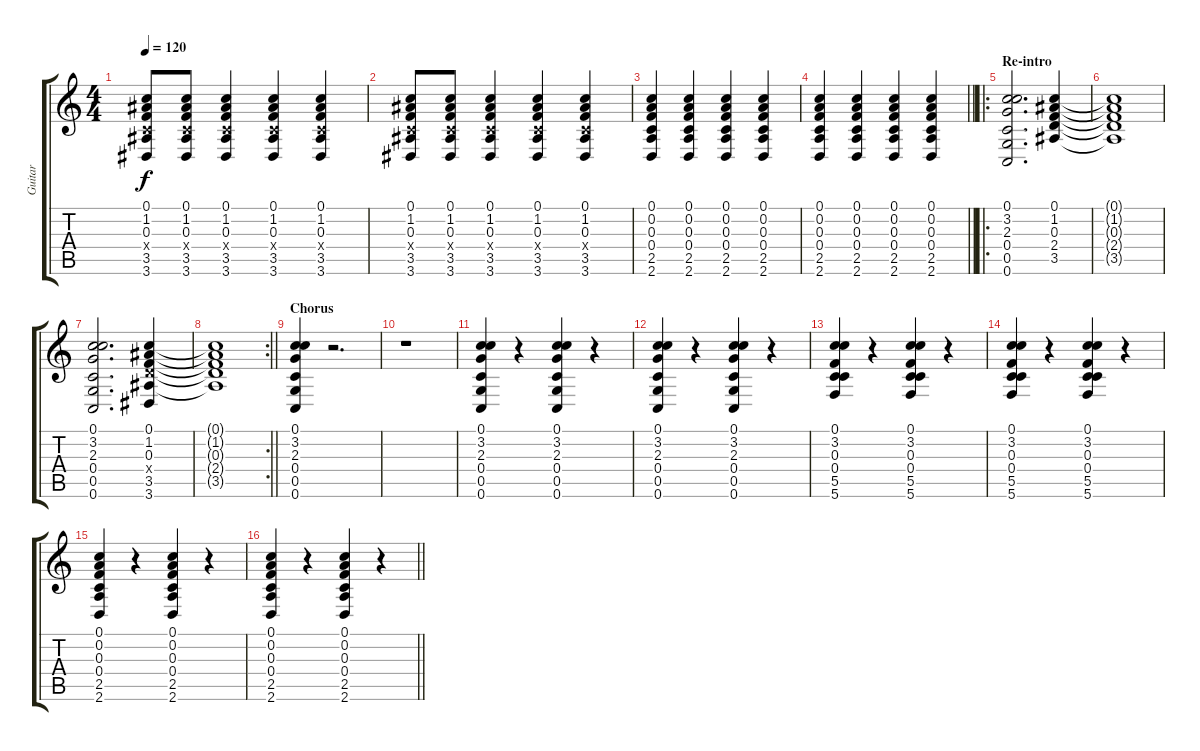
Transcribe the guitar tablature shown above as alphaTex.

\track ("Guitar" "Guitar") {instrument acousticguitarsteel}
\staff {score tabs}
\tuning (C4 A3 F3 C3 G2 C2) {hide}
\ts (4 4)
\tempo 120
\clef g2
\ks c
(0.1 1.2 0.3 0.4{x} 3.5 3.6).8{dy f} (0.1 1.2 0.3 0.4{x} 3.5 3.6).8 (0.1 1.2 0.3 0.4{x} 3.5 3.6).4 (0.1 1.2 0.3 0.4{x} 3.5 3.6).4 (0.1 1.2 0.3 0.4{x} 3.5 3.6).4 |
(0.1 1.2 0.3 0.4{x} 3.5 3.6).8 (0.1 1.2 0.3 0.4{x} 3.5 3.6).8 (0.1 1.2 0.3 0.4{x} 3.5 3.6).4 (0.1 1.2 0.3 0.4{x} 3.5 3.6).4 (0.1 1.2 0.3 0.4{x} 3.5 3.6).4 |
(0.1 0.2 0.3 0.4 2.5 2.6).4 (0.1 0.2 0.3 0.4 2.5 2.6).4 (0.1 0.2 0.3 0.4 2.5 2.6).4 (0.1 0.2 0.3 0.4 2.5 2.6).4 |
\barLineRight lightlight
(0.1 0.2 0.3 0.4 2.5 2.6).4 (0.1 0.2 0.3 0.4 2.5 2.6).4 (0.1 0.2 0.3 0.4 2.5 2.6).4 (0.1 0.2 0.3 0.4 2.5 2.6).4 |
\ro
\section ("" "Re-intro")
(0.1 3.2 2.3 0.4 0.5 0.6).2{d} (0.1 1.2 0.3 2.4 3.5).4 |
(0.1{t} 1.2{t} 0.3{t} 2.4{t} 3.5{t}).1 |
(0.1 3.2 2.3 0.4 0.5 0.6).2{d} (0.1 1.2 0.3 2.4{x} 3.5 3.6).4 |
\rc 2
\barLineRight lightlight
(0.1{t} 1.2{t} 0.3{t} 2.4{t} 3.5{t}).1 |
\section ("" "Chorus")
(0.1 3.2 2.3 0.4 0.5 0.6).4 r.2{d} |
r.1 |
(0.1 3.2 2.3 0.4 0.5 0.6).4 r.4 (0.1 3.2 2.3 0.4 0.5 0.6).4 r.4 |
(0.1 3.2 2.3 0.4 0.5 0.6).4 r.4 (0.1 3.2 2.3 0.4 0.5 0.6).4 r.4 |
(0.1 3.2 0.3 0.4 5.5 5.6).4 r.4 (0.1 3.2 0.3 0.4 5.5 5.6).4 r.4 |
(0.1 3.2 0.3 0.4 5.5 5.6).4 r.4 (0.1 3.2 0.3 0.4 5.5 5.6).4 r.4 |
(0.1 0.2 0.3 0.4 2.5 2.6).4 r.4 (0.1 0.2 0.3 0.4 2.5 2.6).4 r.4 |
\barLineRight lightlight
(0.1 0.2 0.3 0.4 2.5 2.6).4 r.4 (0.1 0.2 0.3 0.4 2.5 2.6).4 r.4
